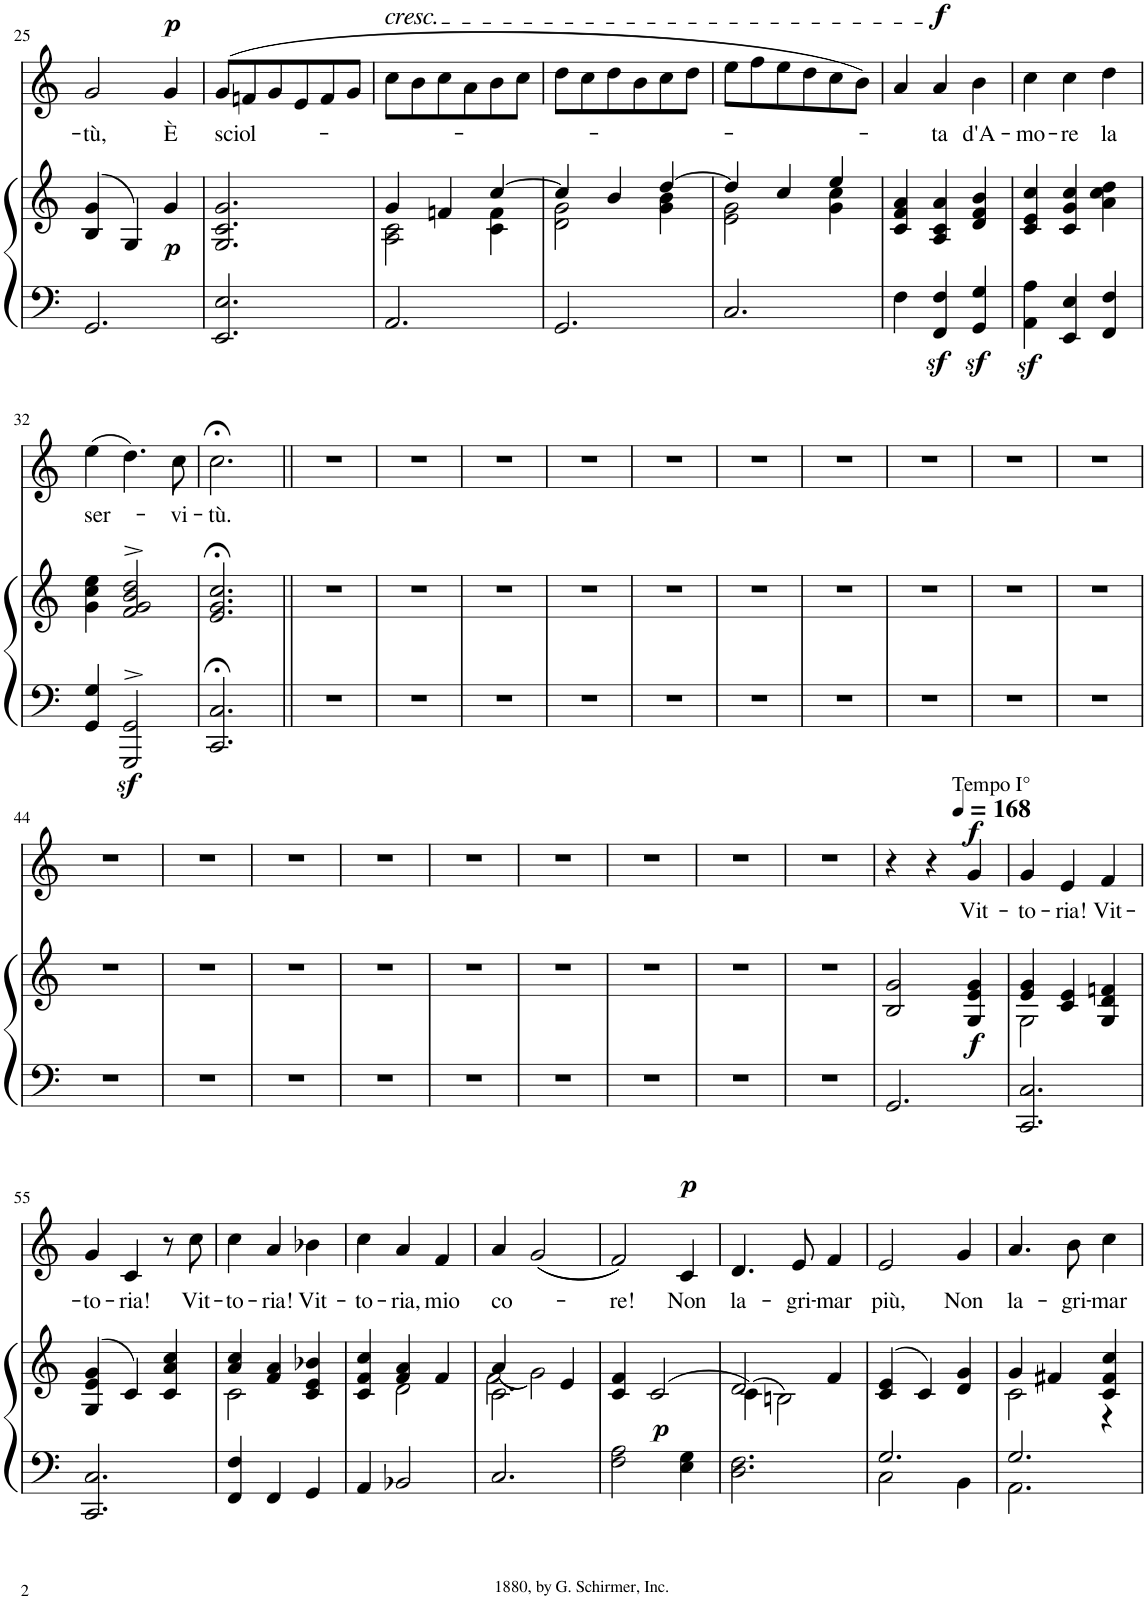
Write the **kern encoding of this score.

**kern	**kern	**dynam	**kern	**text	**dynam
*part2	*part2	*part2	*part1	*part1	*part1
*staff3	*staff2	*staff2/3	*staff1	*staff1	*staff1
*I"Piano	*	*	*I"Voice	*	*
*I'Pno	*	*	*	*	*
!!LO:PB:g=z
*clefF4	*clefG2	*	*clefG2	*	*
*k[]	*k[]	*	*k[]	*	*
*M3/4	*M3/4	*	*M3/4	*	*
=25	=25	=25	=25	=25	=25
!	!	!	!	!LO:LY:b	!
2.GG/	(>4B/ 4g/	.	2g/	-tù,	.
.	4G/)	.	.	.	.
!	!	!LO:DY:b	!	!LO:LY:b	!LO:DY:a
.	4g/	p	4g/	È	p
=26	=26	=26	=26	=26	=26
!	!	!	!	!LO:LY:b	!
2.EE/ 2.E/	2.G/ 2.c/ 2.g/	.	(8g/L	sciol-	.
.	.	.	8fn/	.	.
.	.	.	8g/	.	.
.	.	.	8e/	.	.
.	.	.	8f/	.	.
.	.	.	8g/J	.	.
=27	=27	=27	=27	=27	=27
*	*^	*	*	*	*
!	!	!	!	!LO:TX:a:i:t=cresc.	!	!
2.AA/	4g/	2A\ 2c\	.	8cc\L	.	.
.	.	.	.	8b\	.	.
.	4fn/	.	.	8cc\	.	.
.	.	.	.	8a\	.	.
.	[4cc/	4c\ 4f\	.	8b\	.	.
.	.	.	.	8cc\J	.	.
=28	=28	=28	=28	=28	=28	=28
2.GG/	4cc/]	2d\ 2g\	.	8dd\L	.	.
.	.	.	.	8cc\	.	.
.	4b/	.	.	8dd\	.	.
.	.	.	.	8b\	.	.
.	[4dd/	4g\ 4b\	.	8cc\	.	.
.	.	.	.	8dd\J	.	.
=29	=29	=29	=29	=29	=29	=29
2.C/	4dd/]	2e\ 2g\	.	8ee\L	.	.
.	.	.	.	8ff\	.	.
.	4cc/	.	.	8ee\	.	.
.	.	.	.	8dd\	.	.
.	4ee/	4g\ 4cc\	.	8cc\	.	.
.	.	.	.	8b\J)	.	.
*	*v	*v	*	*	*	*
=30	=30	=30	=30	=30	=30
4F\	4c/ 4f/ 4a/	.	4a/	.	.
!	!	!	!	!LO:LY:b	!LO:DY:a
4FF/z< 4F/z<	4A/ 4c/ 4a/	.	4a/	-ta	f
!	!	!	!	!LO:LY:b	!
4GG/z< 4G/z<	4d/ 4f/ 4b/	.	4b\	d'A-	.
=31	=31	=31	=31	=31	=31
!	!	!	!	!LO:LY:b	!
4AA\z< 4A\z<	4c/ 4e/ 4cc/	.	4cc\	-mo-	.
!	!	!	!	!LO:LY:b	!
4EE/ 4E/	4c/ 4g/ 4cc/	.	4cc\	-re	.
!	!	!	!	!LO:LY:b	!
4FF/ 4F/	4a\ 4cc\ 4dd\	.	4dd\	la	.
!!LO:LB:g=z
=32	=32	=32	=32	=32	=32
!	!	!	!	!LO:LY:b	!
4GG/ 4G/	4g\ 4cc\ 4ee\	.	(4ee\	ser-	.
2GGG/z<^> 2GG/z<^>	2f/^> 2g/^> 2b/^> 2dd/^>	.	4.dd\)	.	.
!	!	!	!	!LO:LY:b	!
.	.	.	8cc\	-vi-	.
=33	=33	=33	=33	=33	=33
!	!	!	!	!LO:LY:b	!
2.CC/;< 2.C/;<	2.e/;< 2.g/;< 2.cc/;<	.	2.cc;<\	-tù.	.
=34||	=34||	=34||	=34||	=34||	=34||
2.r	2.r	.	2.r	.	.
=35	=35	=35	=35	=35	=35
2.r	2.r	.	2.r	.	.
=36	=36	=36	=36	=36	=36
2.r	2.r	.	2.r	.	.
=37	=37	=37	=37	=37	=37
2.r	2.r	.	2.r	.	.
=38	=38	=38	=38	=38	=38
2.r	2.r	.	2.r	.	.
=39	=39	=39	=39	=39	=39
2.r	2.r	.	2.r	.	.
=40	=40	=40	=40	=40	=40
2.r	2.r	.	2.r	.	.
=41	=41	=41	=41	=41	=41
2.r	2.r	.	2.r	.	.
=42	=42	=42	=42	=42	=42
2.r	2.r	.	2.r	.	.
=43	=43	=43	=43	=43	=43
2.r	2.r	.	2.r	.	.
!!LO:LB:g=z
=44	=44	=44	=44	=44	=44
2.r	2.r	.	2.r	.	.
=45	=45	=45	=45	=45	=45
2.r	2.r	.	2.r	.	.
=46	=46	=46	=46	=46	=46
2.r	2.r	.	2.r	.	.
=47	=47	=47	=47	=47	=47
2.r	2.r	.	2.r	.	.
=48	=48	=48	=48	=48	=48
2.r	2.r	.	2.r	.	.
=49	=49	=49	=49	=49	=49
2.r	2.r	.	2.r	.	.
=50	=50	=50	=50	=50	=50
2.r	2.r	.	2.r	.	.
=51	=51	=51	=51	=51	=51
2.r	2.r	.	2.r	.	.
=52	=52	=52	=52	=52	=52
2.r	2.r	.	2.r	.	.
=53	=53	=53	=53	=53	=53
2.GG/	2B/ 2g/	.	4r	.	.
.	.	.	4r	.	.
*	*	*	*MM168	*	*
!	!	!	!LO:TX:a:t=Tempo I°	!	!
!	!	!LO:DY:b	!	!LO:LY:b	!LO:DY:a
.	4G/ 4e/ 4g/	f	4g/	Vit-	f
=54	=54	=54	=54	=54	=54
*	*^	*	*	*	*
!	!	!	!	!	!LO:LY:b	!
2.CC/ 2.C/	4e/ 4g/	2G\	.	4g/	-to-	.
!	!	!	!	!	!LO:LY:b	!
.	4c/ 4e/	.	.	4e/	-ria!	.
!	!	!	!	!	!LO:LY:b	!
.	4G/ 4d/ 4fn/	4ryy	.	4f/	Vit-	.
!!LO:LB:g=z
=55	=55	=55	=55	=55	=55	=55
!	!	!	!	!	!LO:LY:b	!
*	*v	*v	*	*	*	*
2.CC/ 2.C/	(>4G/ 4e/ 4g/	.	4g/	-to-	.
!	!	!	!	!LO:LY:b	!
.	4c/)	.	4c/	-ria!	.
.	4c/ 4a/ 4cc/	.	8r	.	.
!	!	!	!	!LO:LY:b	!
.	.	.	8cc\	Vit-	.
=56	=56	=56	=56	=56	=56
*	*^	*	*	*	*
!	!	!	!	!	!LO:LY:b	!
4FF/ 4F/	4a/ 4cc/	2c\	.	4cc\	-to-	.
!	!	!	!	!	!LO:LY:b	!
4FF/	4f/ 4a/	.	.	4a/	-ria!	.
!	!	!	!	!	!LO:LY:b	!
4GG/	4c/ 4e/ 4b-X/	4ryy	.	4b-X\	Vit-	.
=57	=57	=57	=57	=57	=57	=57
!	!	!	!	!	!LO:LY:b	!
4AA/	4c/ 4f/ 4cc/	4ryy	.	4cc\	-to-	.
!	!	!	!	!	!LO:LY:b	!
2BB-X/	4f/ 4a/	2d\	.	4a/	-ria,	.
!	!	!	!	!	!LO:LY:b	!
.	4f/	.	.	4f/	mio	.
=58	=58	=58	=58	=58	=58	=58
*	*	*^	*	*	*	*
!	!	!	!	!	!	!LO:LY:b	!
2.C/	2.c\	((4a/	2f\	.	4a/	co-	.
.	.	2g\))	.	.	((2g/	.	.
.	.	.	4e/	.	.	.	.
=59	=59	=59	=59	=59	=59	=59	=59
!	!	!	!	!	!	!LO:LY:b	!
*	*v	*v	*v	*	*	*	*
2F\ 2A\	4c/ 4f/	.	2f/))	-re!	.
!	!	!LO:DY:b	!	!	!
.	(2c/	p	.	.	.
!	!	!	!	!LO:LY:b	!LO:DY:a
4E\ 4G\	.	.	4c/	Non	p
=60	=60	=60	=60	=60	=60
*	*^	*	*	*	*
!	!	!	!	!	!LO:LY:b	!
2.D\ 2.F\	(4c\)	2d/	.	4.d/	la-	.
.	2Bn\)	.	.	.	.	.
!	!	!	!	!	!LO:LY:b	!
.	.	.	.	8e/	-gri-	.
!	!	!	!	!	!LO:LY:b	!
.	.	4f/	.	4f/	-mar	.
=61	=61	=61	=61	=61	=61	=61
*^	*	*	*	*	*	*
!	!	!	!	!	!	!LO:LY:b	!
*	*	*v	*v	*	*	*	*
2.G/	2C\	(>4c/ 4e/	.	2e/	più,	.
.	.	4c/)	.	.	.	.
!	!	!	!	!	!LO:LY:b	!
.	4BB\	4d/ 4g/	.	4g/	Non	.
=62	=62	=62	=62	=62	=62	=62
*	*	*^	*	*	*	*
!	!	!	!	!	!	!LO:LY:b	!
2.G/	2.AA\	4g/	2c\	.	4.a/	la-	.
.	.	4f#X/	.	.	.	.	.
!	!	!	!	!	!	!LO:LY:b	!
.	.	.	.	.	8b\	-gri-	.
!	!	!	!	!	!	!LO:LY:b	!
.	.	4c/ 4f#/ 4cc/	4r	.	4cc\	-mar	.
*v	*v	*	*	*	*	*	*
*	*v	*v	*	*	*	*
=	=	=	=	=	=
*-	*-	*-	*-	*-	*-
